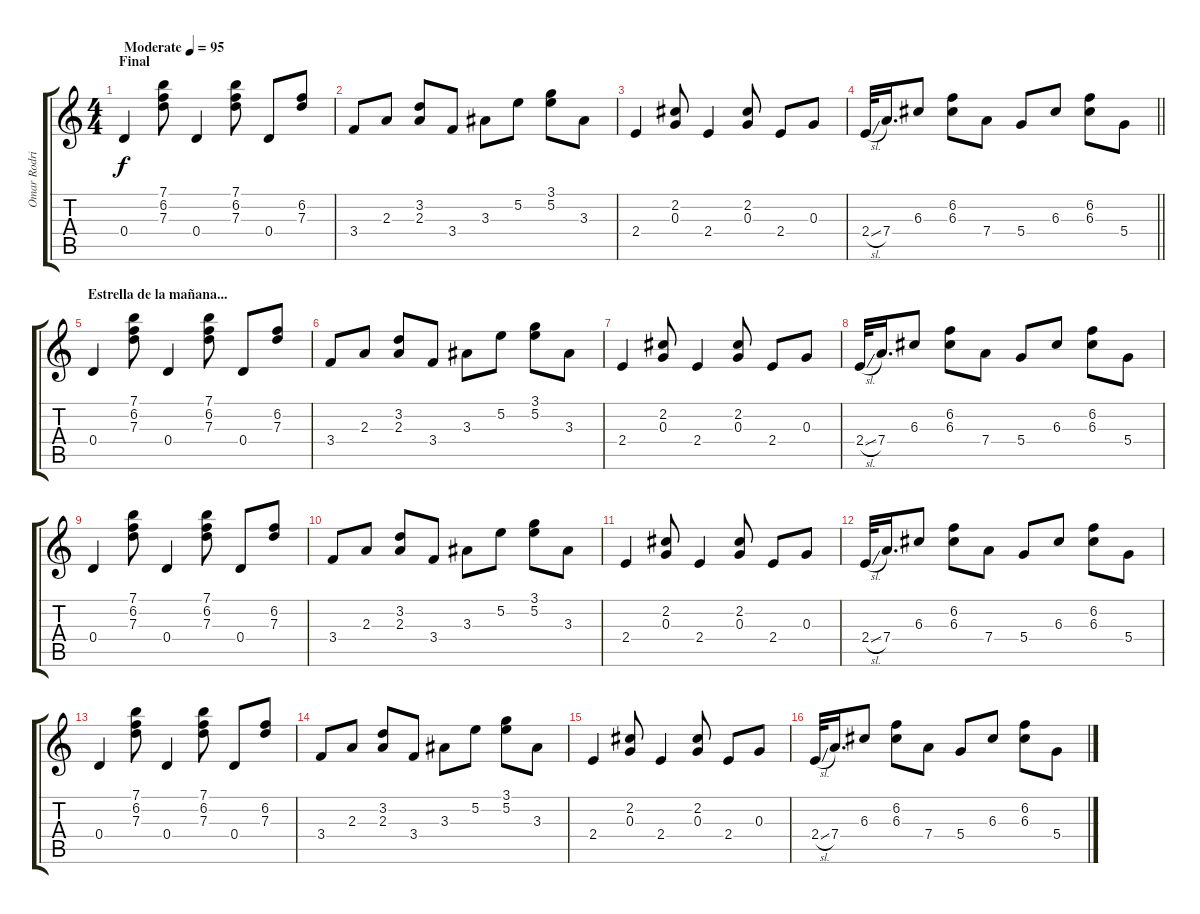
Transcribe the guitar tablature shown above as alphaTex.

\track ("Omar Rodriguez-Lopez" "Omar Rodri") {instrument acousticguitarsteel}
\staff {score tabs}
\tuning (E4 B3 G3 D3 A2 E2) {hide}
\ts (4 4)
\section ("" "Final")
\tempo (95 "Moderate")
\clef g2
\ks c
0.4.4{dy f instrument acousticguitarsteel} (7.1 6.2 7.3).8 0.4.4 (7.1 6.2 7.3).8 0.4.8 (6.2 7.3).8 |
3.4.8 2.3.8 (3.2 2.3).8 3.4.8 3.3.8 5.2.8 (3.1 5.2).8 3.3.8 |
2.4.4 (2.2 0.3).8 2.4.4 (2.2 0.3).8 2.4.8 0.3.8 |
\barLineRight lightlight
2.4{sl}.32 7.4.16{d} 6.3.8 (6.2 6.3).8 7.4.8 5.4.8 6.3.8 (6.2 6.3).8 5.4.8 |
\section ("" "Estrella de la mañana...")
0.4.4 (7.1 6.2 7.3).8 0.4.4 (7.1 6.2 7.3).8 0.4.8 (6.2 7.3).8 |
3.4.8 2.3.8 (3.2 2.3).8 3.4.8 3.3.8 5.2.8 (3.1 5.2).8 3.3.8 |
2.4.4 (2.2 0.3).8 2.4.4 (2.2 0.3).8 2.4.8 0.3.8 |
2.4{sl}.32 7.4.16{d} 6.3.8 (6.2 6.3).8 7.4.8 5.4.8 6.3.8 (6.2 6.3).8 5.4.8 |
0.4.4 (7.1 6.2 7.3).8 0.4.4 (7.1 6.2 7.3).8 0.4.8 (6.2 7.3).8 |
3.4.8 2.3.8 (3.2 2.3).8 3.4.8 3.3.8 5.2.8 (3.1 5.2).8 3.3.8 |
2.4.4 (2.2 0.3).8 2.4.4 (2.2 0.3).8 2.4.8 0.3.8 |
2.4{sl}.32 7.4.16{d} 6.3.8 (6.2 6.3).8 7.4.8 5.4.8 6.3.8 (6.2 6.3).8 5.4.8 |
0.4.4 (7.1 6.2 7.3).8 0.4.4 (7.1 6.2 7.3).8 0.4.8 (6.2 7.3).8 |
3.4.8 2.3.8 (3.2 2.3).8 3.4.8 3.3.8 5.2.8 (3.1 5.2).8 3.3.8 |
2.4.4 (2.2 0.3).8 2.4.4 (2.2 0.3).8 2.4.8 0.3.8 |
2.4{sl}.32 7.4.16{d} 6.3.8 (6.2 6.3).8 7.4.8 5.4.8 6.3.8 (6.2 6.3).8 5.4.8
